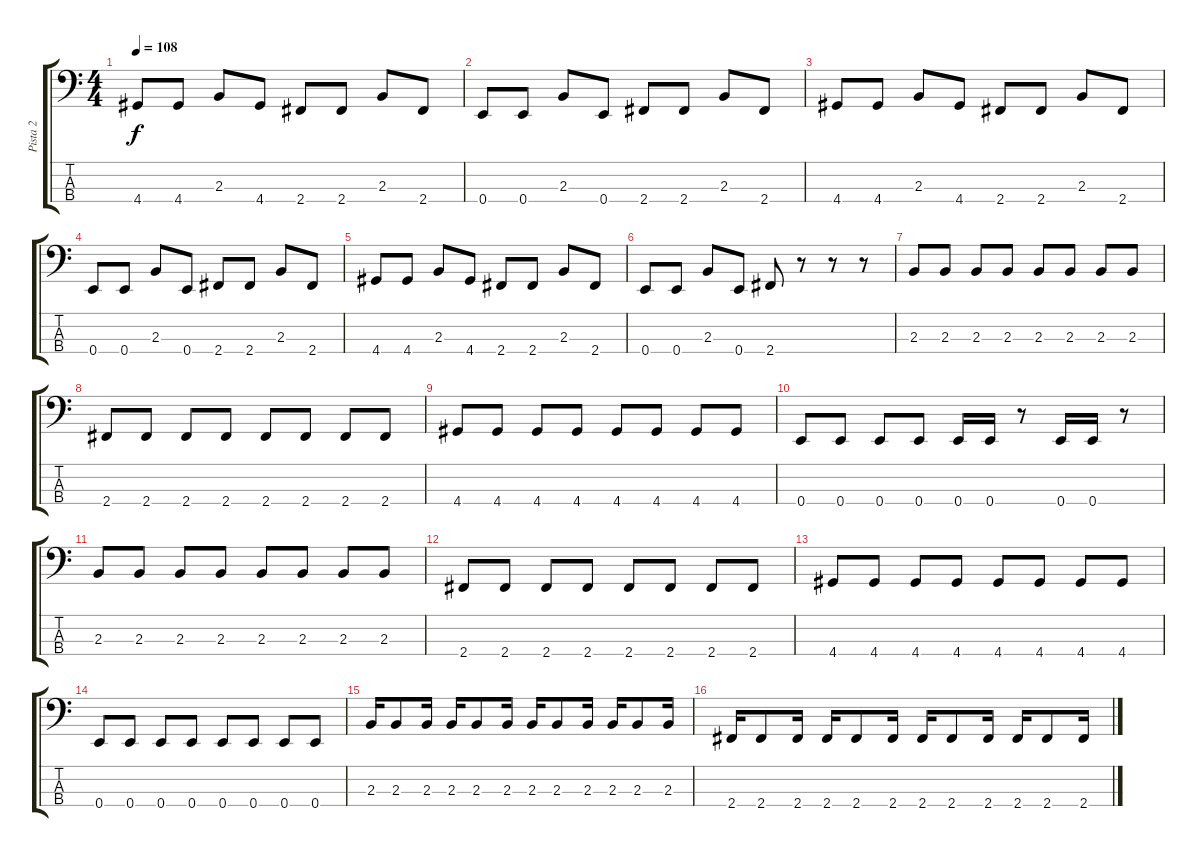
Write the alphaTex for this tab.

\track ("Pista 2" "Pista 2") {instrument electricbasspick}
\staff {score tabs}
\tuning (G2 D2 A1 E1) {hide}
\ts (4 4)
\tempo 108
\clef f4
\ks c
4.4.8{dy f} 4.4.8 2.3.8 4.4.8 2.4.8 2.4.8 2.3.8 2.4.8 |
0.4.8 0.4.8 2.3.8 0.4.8 2.4.8 2.4.8 2.3.8 2.4.8 |
4.4.8 4.4.8 2.3.8 4.4.8 2.4.8 2.4.8 2.3.8 2.4.8 |
0.4.8 0.4.8 2.3.8 0.4.8 2.4.8 2.4.8 2.3.8 2.4.8 |
4.4.8 4.4.8 2.3.8 4.4.8 2.4.8 2.4.8 2.3.8 2.4.8 |
0.4.8 0.4.8 2.3.8 0.4.8 2.4.8 r.8 r.8 r.8 |
2.3.8 2.3.8 2.3.8 2.3.8 2.3.8 2.3.8 2.3.8 2.3.8 |
2.4.8 2.4.8 2.4.8 2.4.8 2.4.8 2.4.8 2.4.8 2.4.8 |
4.4.8 4.4.8 4.4.8 4.4.8 4.4.8 4.4.8 4.4.8 4.4.8 |
0.4.8 0.4.8 0.4.8 0.4.8 0.4.16 0.4.16 r.8 0.4.16 0.4.16 r.8 |
2.3.8 2.3.8 2.3.8 2.3.8 2.3.8 2.3.8 2.3.8 2.3.8 |
2.4.8 2.4.8 2.4.8 2.4.8 2.4.8 2.4.8 2.4.8 2.4.8 |
4.4.8 4.4.8 4.4.8 4.4.8 4.4.8 4.4.8 4.4.8 4.4.8 |
0.4.8 0.4.8 0.4.8 0.4.8 0.4.8 0.4.8 0.4.8 0.4.8 |
2.3.16 2.3.8 2.3.16 2.3.16 2.3.8 2.3.16 2.3.16 2.3.8 2.3.16 2.3.16 2.3.8 2.3.16 |
2.4.16 2.4.8 2.4.16 2.4.16 2.4.8 2.4.16 2.4.16 2.4.8 2.4.16 2.4.16 2.4.8 2.4.16
